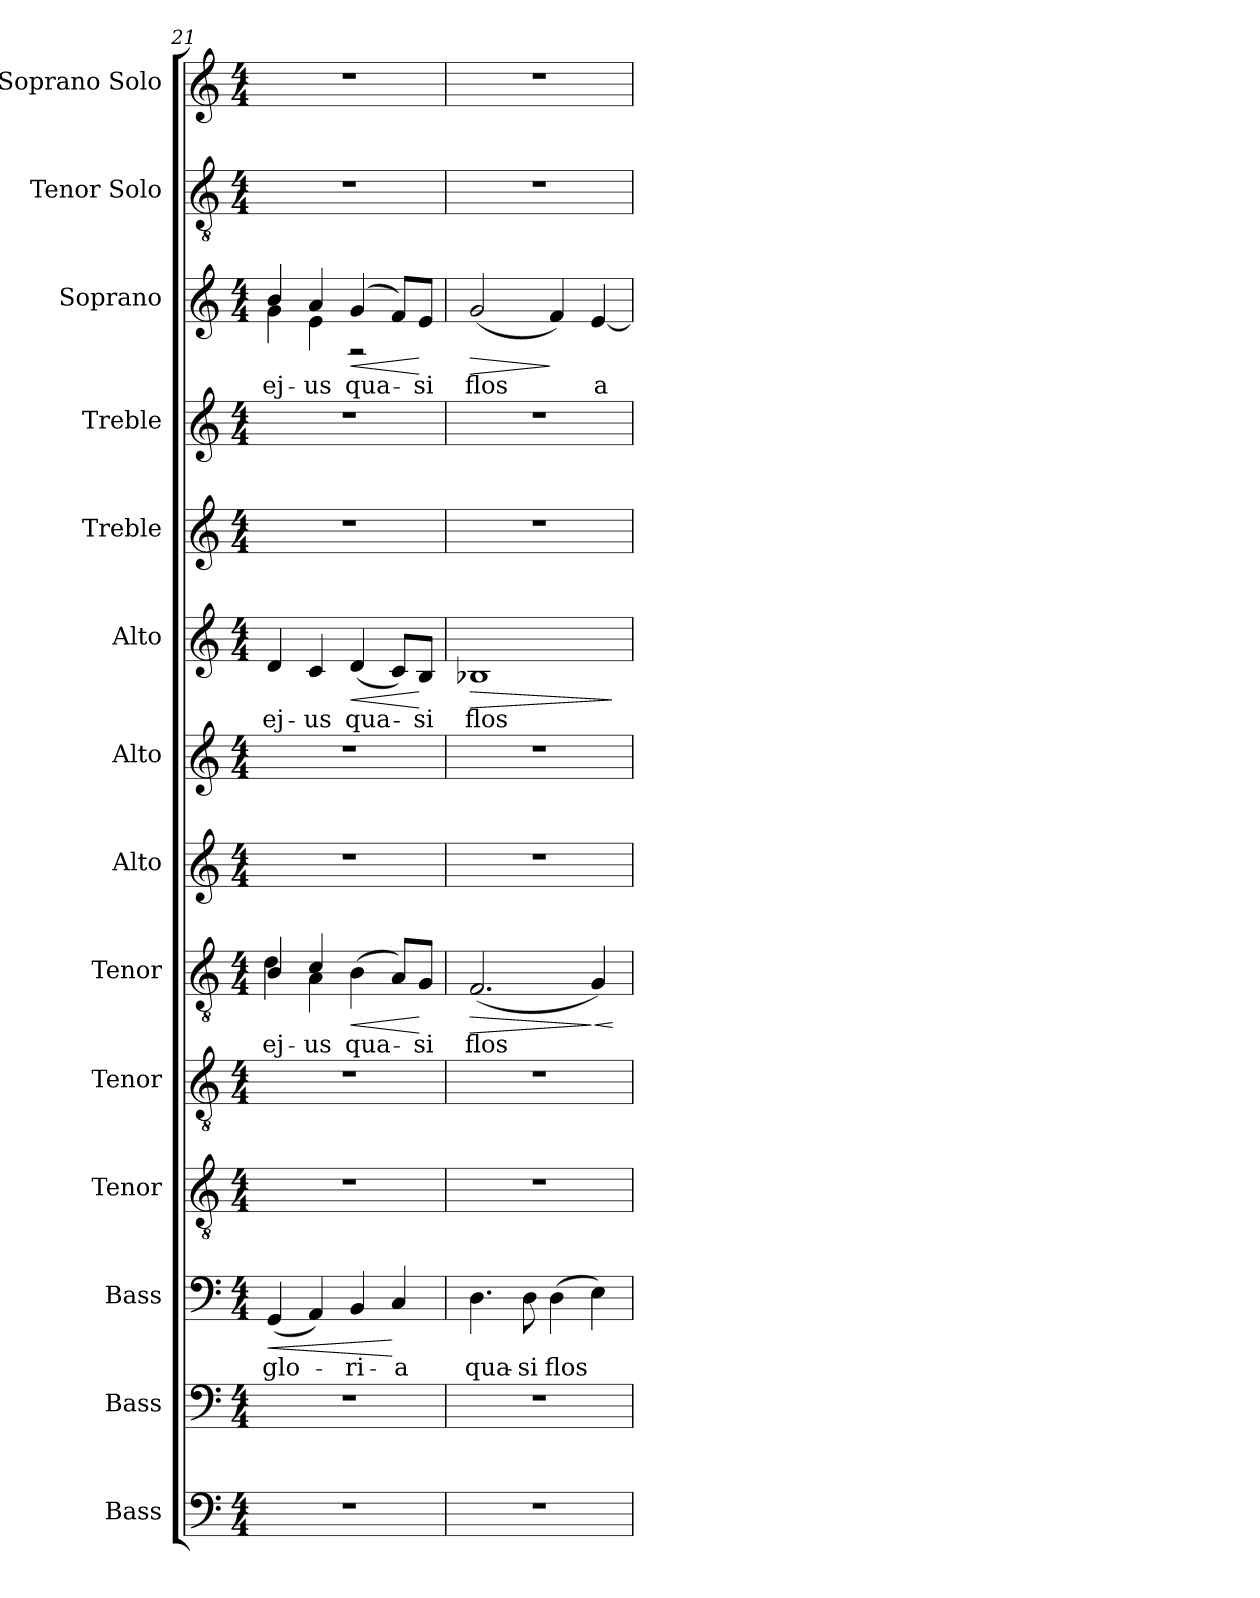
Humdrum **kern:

**kern	**kern	**kern	**text	**dynam	**kern	**kern	**kern	**text	**dynam	**kern	**kern	**kern	**text	**dynam	**kern	**kern	**kern	**text	**dynam	**kern	**kern
*part14	*part13	*part12	*part12	*part12	*part11	*part10	*part9	*part9	*part9	*part8	*part7	*part6	*part6	*part6	*part5	*part4	*part3	*part3	*part3	*part2	*part1
*staff14	*staff13	*staff12	*staff12	*staff12	*staff11	*staff10	*staff9	*staff9	*staff9	*staff8	*staff7	*staff6	*staff6	*staff6	*staff5	*staff4	*staff3	*staff3	*staff3	*staff2	*staff1
*I"Bass	*I"Bass	*I"Bass	*	*	*I"Tenor	*I"Tenor	*I"Tenor	*	*	*I"Alto	*I"Alto	*I"Alto	*	*	*I"Treble	*I"Treble	*I"Soprano	*	*	*I"Tenor Solo	*I"Soprano Solo
*I'B. 2.	*I'B. 1.	*I'B.	*	*	*I'T. 2.	*I'T. 1.	*I'T.	*	*	*I'A. 2.	*I'A. 1.	*I'A.	*	*	*	*	*I'S.	*	*	*I'T.  Solo	*I'S.  Solo
!!LO:PB:g=z
*clefF4	*clefF4	*clefF4	*	*	*clefGv2	*clefGv2	*clefGv2	*	*	*clefG2	*clefG2	*clefG2	*	*	*clefG2	*clefG2	*clefG2	*	*	*clefGv2	*clefG2
*	*	*	*	*	*ITrd7c12	*ITrd7c12	*ITrd7c12	*	*	*	*	*	*	*	*	*	*	*	*	*ITrd7c12	*
*k[]	*k[]	*k[]	*	*	*k[]	*k[]	*k[]	*	*	*k[]	*k[]	*k[]	*	*	*k[]	*k[]	*k[]	*	*	*k[]	*k[]
*C:	*C:	*C:	*	*	*C:	*C:	*C:	*	*	*C:	*C:	*C:	*	*	*C:	*C:	*C:	*	*	*C:	*C:
*M4/4	*M4/4	*M4/4	*	*	*M4/4	*M4/4	*M4/4	*	*	*M4/4	*M4/4	*M4/4	*	*	*M4/4	*M4/4	*M4/4	*	*	*M4/4	*M4/4
=21	=21	=21	=21	=21	=21	=21	=21	=21	=21	=21	=21	=21	=21	=21	=21	=21	=21	=21	=21	=21	=21
!	!	!	!LO:LY:b:color=#000000	!LO:HP:b	!	!	!	!	!	!	!	!	!	!	!	!	!	!	!	!	!
!	!	!	!	!	!	!	!	!LO:LY:b:color=#000000	!	!	!	!	!	!	!	!	!	!	!	!	!
*	*	*	*	*	*	*	*^	*	*	*	*	*	*	*	*	*	*	*	*	*	*
!	!	!	!	!	!	!	!	!	!	!	!	!	!	!LO:LY:b:color=#000000	!	!	!	!	!	!	!	!
!	!	!	!	!	!	!	!	!	!	!	!	!	!	!	!	!	!	!	!LO:LY:b:color=#000000	!	!	!
*	*	*	*	*	*	*	*	*	*	*	*	*	*	*	*	*	*	*^	*	*	*	*
1r	1r	(4GGi/	glo-	<	1r	1r	4BBi/	4Di\	ej-	.	1r	1r	4di/	ej-	.	1r	1r	4bi/	4gi\	ej-	.	1r	1r
!	!	!	!	!	!	!	!	!	!LO:LY:b:color=#000000	!	!	!	!	!	!	!	!	!	!	!	!	!	!
!	!	!	!	!	!	!	!	!	!	!	!	!	!	!LO:LY:b:color=#000000	!	!	!	!	!	!	!	!	!
!	!	!	!	!	!	!	!	!	!	!	!	!	!	!	!	!	!	!	!	!LO:LY:b:color=#000000	!	!	!
.	.	4AAi/)	.	.	.	.	4Ci/	4AAi\	-us	.	.	.	4ci/	-us	.	.	.	4ai/	4ei\	-us	.	.	.
!	!	!	!LO:LY:b:color=#000000	!	!	!	!	!	!	!	!	!	!	!	!	!	!	!	!	!	!	!	!
!	!	!	!	!	!	!	!	!	!LO:LY:b:color=#000000	!LO:HP:b	!	!	!	!	!	!	!	!	!	!	!	!	!
!	!	!	!	!	!	!	!	!	!	!	!	!	!	!LO:LY:b:color=#000000	!LO:HP:b	!	!	!	!	!	!	!	!
!	!	!	!	!	!	!	!	!	!	!	!	!	!	!	!	!	!	!	!	!LO:LY:b:color=#000000	!LO:HP:b	!	!
.	.	4BBi/	-ri-	.	.	.	(4BBi\	4ryy	qua-	<	.	.	(4di/	qua-	<	.	.	(4gi/	2r	qua-	<	.	.
!	!	!	!LO:LY:b:color=#000000	!	!	!	!	!	!	!	!	!	!	!	!	!	!	!	!	!	!	!	!
.	.	4Ci/	-a	[	.	.	8AAi/L)	8ryy	.	.	.	.	8ci/L)	.	.	.	.	8fi/L)	.	.	.	.	.
!	!	!	!	!	!	!	!	!	!LO:LY:b:color=#000000	!	!	!	!	!	!	!	!	!	!	!	!	!	!
!	!	!	!	!	!	!	!	!	!	!	!	!	!	!LO:LY:b:color=#000000	!	!	!	!	!	!	!	!	!
!	!	!	!	!	!	!	!	!	!	!	!	!	!	!	!	!	!	!	!	!LO:LY:b:color=#000000	!	!	!
.	.	.	.	.	.	.	8GGi/J	8ryy	-si	[	.	.	8Bi/J	-si	[	.	.	8ei/J	.	-si	[	.	.
*	*	*	*	*	*	*	*v	*v	*	*	*	*	*	*	*	*	*	*v	*v	*	*	*	*
=22	=22	=22	=22	=22	=22	=22	=22	=22	=22	=22	=22	=22	=22	=22	=22	=22	=22	=22	=22	=22	=22
*	*	*	*	*	*	*	*^	*	*	*	*	*	*	*	*	*	*	*	*	*	*
!	!	!	!LO:LY:b:color=#000000	!	!	!	!	!	!	!	!	!	!	!	!	!	!	!	!	!	!	!
*	*	*	*	*	*	*	*v	*v	*	*	*	*	*	*	*	*	*	*	*	*	*	*
*	*	*	*	*	*	*	*^	*	*	*	*	*	*	*	*	*	*	*	*	*	*
!	!	!	!	!	!	!	!	!	!LO:LY:b:color=#000000	!LO:HP:b	!	!	!	!	!	!	!	!	!	!	!	!
*	*	*	*	*	*	*	*v	*v	*	*	*	*	*	*	*	*	*	*	*	*	*	*
*	*	*	*	*	*	*	*^	*	*	*	*	*	*	*	*	*	*	*	*	*	*
!	!	!	!	!	!	!	!	!	!	!	!	!	!	!LO:LY:b:color=#000000	!LO:HP:b	!	!	!	!	!	!	!
*	*	*	*	*	*	*	*v	*v	*	*	*	*	*	*	*	*	*	*	*	*	*	*
*	*	*	*	*	*	*	*^	*	*	*	*	*	*	*	*	*	*	*	*	*	*
!	!	!	!	!	!	!	!	!	!	!	!	!	!	!	!	!	!	!	!LO:LY:b:color=#000000	!LO:HP:b	!	!
*	*	*	*	*	*	*	*v	*v	*	*	*	*	*	*	*	*	*	*	*	*	*	*
1r	1r	4.Di\	qua-	.	1r	1r	(2.FFi/	flos	>	1r	1r	1B-Xi	flos	>	1r	1r	(2gi/	flos	>	1r	1r
!	!	!	!LO:LY:b:color=#000000	!	!	!	!	!	!	!	!	!	!	!	!	!	!	!	!	!	!
.	.	8Di\	-si	.	.	.	.	.	.	.	.	.	.	.	.	.	.	.	.	.	.
!	!	!	!LO:LY:b:color=#000000	!	!	!	!	!	!	!	!	!	!	!	!	!	!	!	!	!	!
.	.	(4Di\	flos	.	.	.	.	.	.	.	.	.	.	.	.	.	4fi/)	.	]	.	.
!	!	!	!	!	!	!	!	!	!LO:HP:n=1:b	!	!	!	!	!	!	!	!	!	!	!	!
!	!	!	!	!	!	!	!	!	!	!	!	!	!	!	!	!	!	!LO:LY:b:color=#000000	!	!	!
.	.	4Ei\)	.	.	.	.	4GGi/)	.	] <	.	.	.	.	.	.	.	[4ei/	a-	.	.	.
.	.	.	.	.	.	.	.	.	[	.	.	.	.	]	.	.	.	.	.	.	.
=	=	=	=	=	=	=	=	=	=	=	=	=	=	=	=	=	=	=	=	=	=
*-	*-	*-	*-	*-	*-	*-	*-	*-	*-	*-	*-	*-	*-	*-	*-	*-	*-	*-	*-	*-	*-
